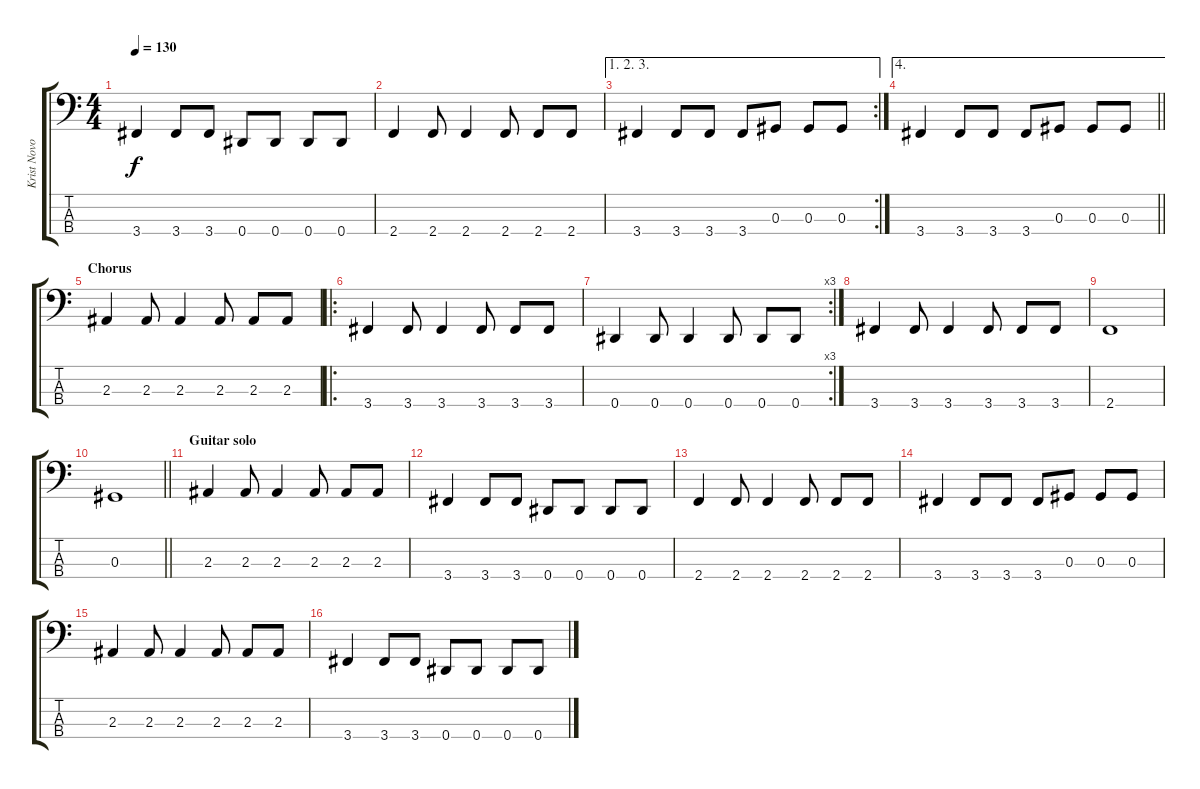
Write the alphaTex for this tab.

\track ("Krist Novoselic" "Krist Novo") {instrument electricbasspick}
\staff {score tabs}
\tuning (Gb2 Db2 Ab1 Eb1) {hide}
\ts (4 4)
\tempo 130
\clef f4
\ks c
3.4.4{dy f} 3.4.8 3.4.8 0.4.8 0.4.8 0.4.8 0.4.8 |
2.4.4 2.4.8 2.4.4 2.4.8 2.4.8 2.4.8 |
\ae (1 2 3)
\rc 2
3.4.4 3.4.8 3.4.8 3.4.8 0.3.8 0.3.8 0.3.8 |
\ae 4
\barLineRight lightlight
3.4.4 3.4.8 3.4.8 3.4.8 0.3.8 0.3.8 0.3.8 |
\section ("" "Chorus")
2.3.4 2.3.8 2.3.4 2.3.8 2.3.8 2.3.8 |
\ro
3.4.4 3.4.8 3.4.4 3.4.8 3.4.8 3.4.8 |
\rc 3
0.4.4 0.4.8 0.4.4 0.4.8 0.4.8 0.4.8 |
3.4.4 3.4.8 3.4.4 3.4.8 3.4.8 3.4.8 |
2.4.1 |
\barLineRight lightlight
0.3.1 |
\section ("" "Guitar solo")
2.3.4 2.3.8 2.3.4 2.3.8 2.3.8 2.3.8 |
3.4.4 3.4.8 3.4.8 0.4.8 0.4.8 0.4.8 0.4.8 |
2.4.4 2.4.8 2.4.4 2.4.8 2.4.8 2.4.8 |
3.4.4 3.4.8 3.4.8 3.4.8 0.3.8 0.3.8 0.3.8 |
2.3.4 2.3.8 2.3.4 2.3.8 2.3.8 2.3.8 |
3.4.4 3.4.8 3.4.8 0.4.8 0.4.8 0.4.8 0.4.8
